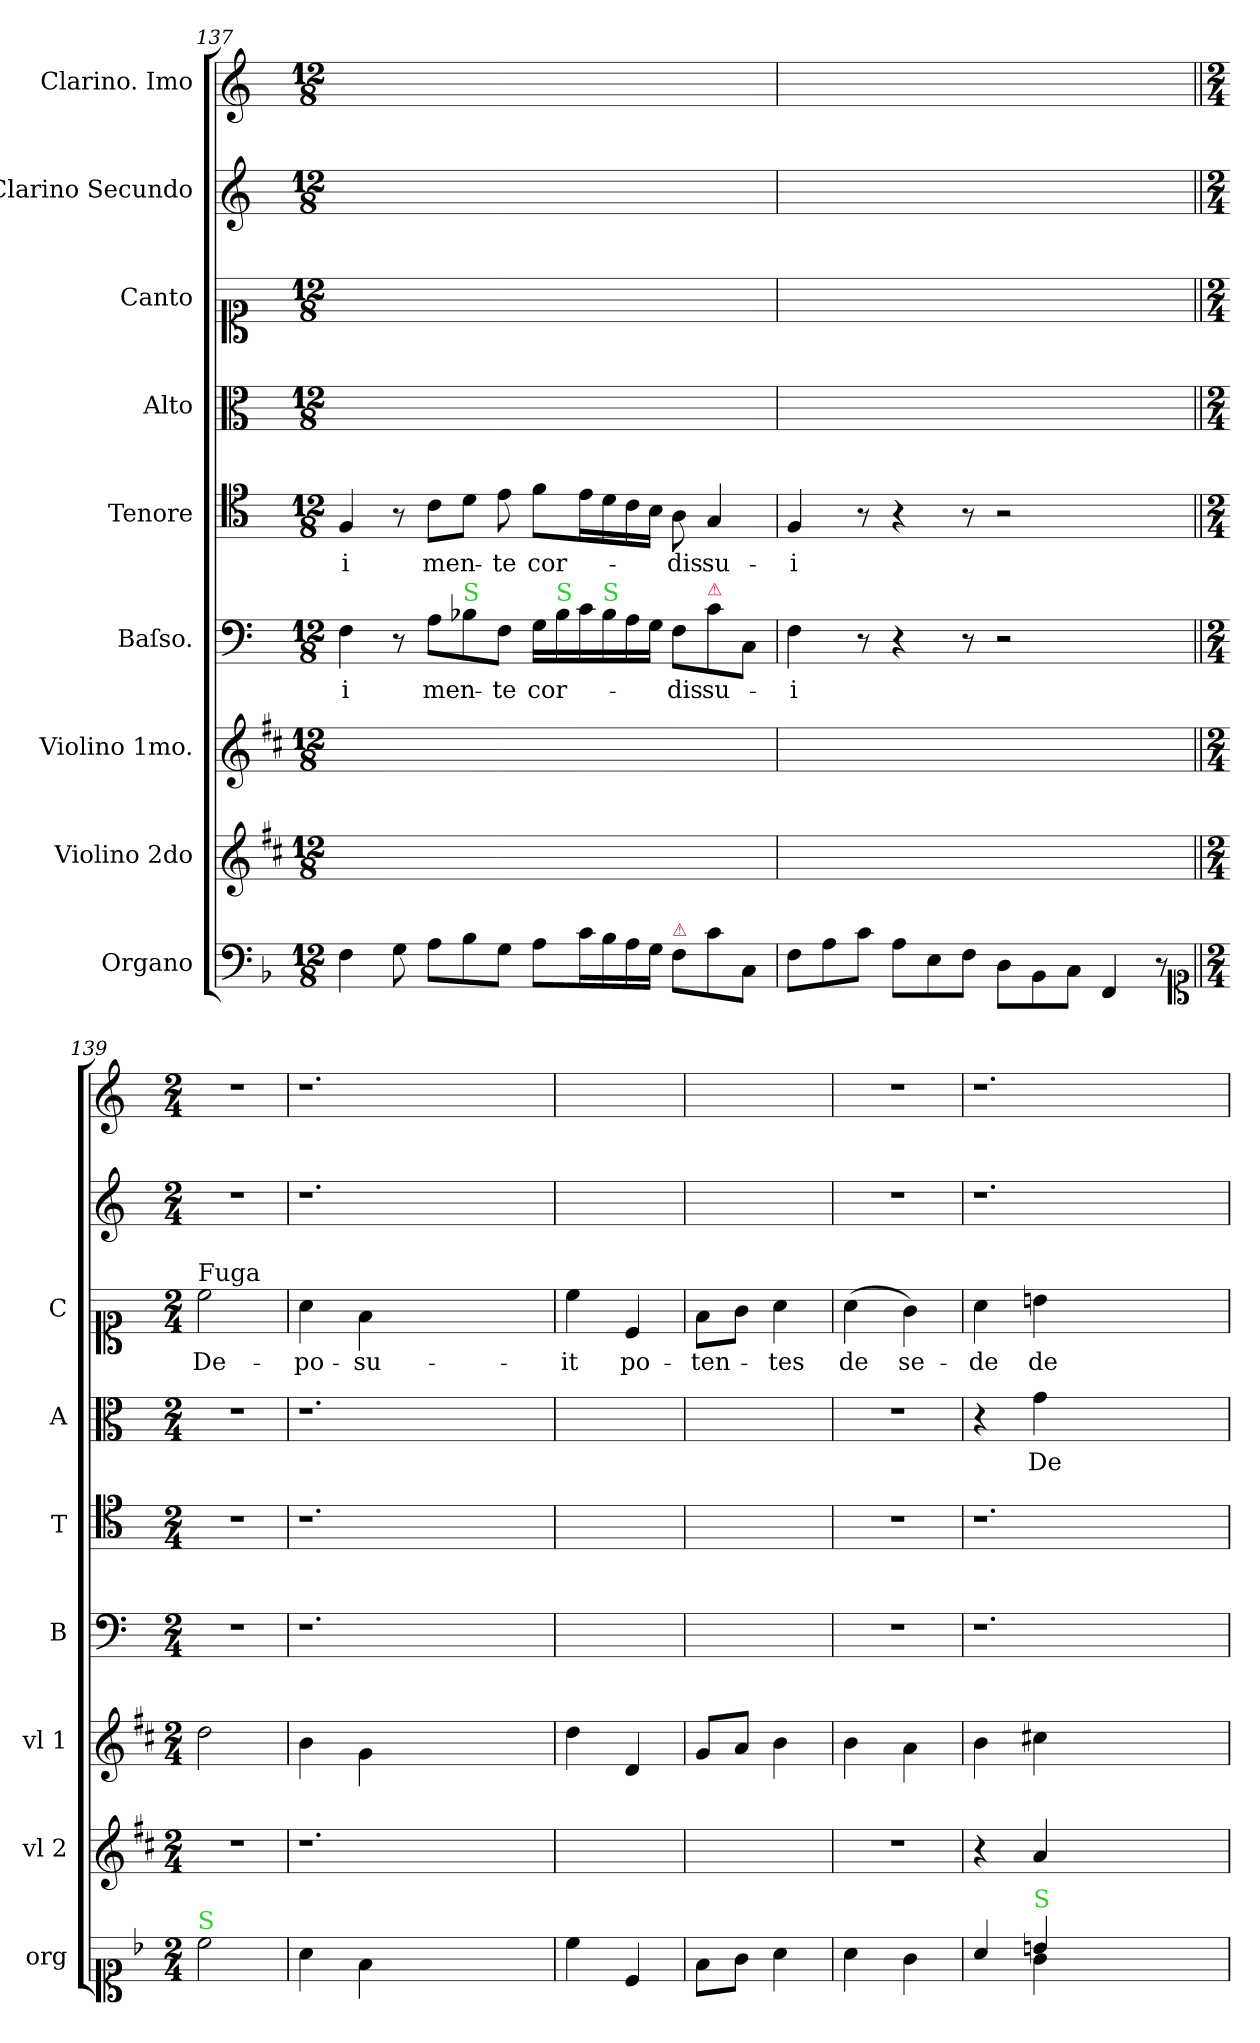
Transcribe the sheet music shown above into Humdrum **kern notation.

**kern	**kern	**kern	**kern	**text	**kern	**text	**kern	**text	**kern	**text	**kern	**kern
*part9	*part8	*part7	*part6	*part6	*part5	*part5	*part4	*part4	*part3	*part3	*part2	*part1
*staff9	*staff8	*staff7	*staff6	*staff6	*staff5	*staff5	*staff4	*staff4	*staff3	*staff3	*staff2	*staff1
*I"Organo	*I"Violino 2do	*I"Violino 1mo.	*I"Baſso.	*	*I"Tenore	*	*I"Alto	*	*I"Canto	*	*I"Clarino Secundo	*I"Clarino. Imo
*I'org	*I'vl 2	*I'vl 1	*I'B	*	*I'T	*	*I'A	*	*I'C	*	*	*
*clefF4	*clefG2	*clefG2	*clefF4	*	*clefC4	*	*clefC3	*	*clefC1	*	*clefG2	*clefG2
*	*ITrd1c2	*ITrd1c2	*	*	*	*	*	*	*	*	*	*
*k[b-]	*k[]	*k[]	*k[]	*	*k[]	*	*k[]	*	*k[]	*	*k[]	*k[]
*F:	*C:	*C:	*C:	*	*C:	*	*C:	*	*C:	*	*C:	*C:
*M12/8	*M12/8	*M12/8	*M12/8	*	*M12/8	*	*M12/8	*	*M12/8	*	*M12/8	*M12/8
=137	=137	=137	=137	=137	=137	=137	=137	=137	=137	=137	=137	=137
4F\	1.ryy	1.ryy	4F\	-i	4F/	-i	1.ryy	.	1.ryy	.	1.ryy	1.ryy
8G\	.	.	8r	.	8r	.	.	.	.	.	.	.
8A\L	.	.	8A\L	men-	8c\L	men-	.	.	.	.	.	.
!	!	!	!LO:TX:a:color=limegreen:t=S	!	!	!	!	!	!	!	!	!
8B-\	.	.	8B-X\	.	8d\J	.	.	.	.	.	.	.
8G\J	.	.	8F\J	-te	8e\	-te	.	.	.	.	.	.
8A\L	.	.	16G\LL	cor-	8f\L	cor-	.	.	.	.	.	.
!	!	!	!LO:TX:a:color=limegreen:t=S	!	!	!	!	!	!	!	!	!
.	.	.	16B-\	.	.	.	.	.	.	.	.	.
16c\L	.	.	16c\	.	16e\L	.	.	.	.	.	.	.
!	!	!	!LO:TX:a:color=limegreen:t=S	!	!	!	!	!	!	!	!	!
16B-\	.	.	16B-\	.	16d\	.	.	.	.	.	.	.
16A\	.	.	16A\	.	16c\	.	.	.	.	.	.	.
16G\JJ	.	.	16G\JJ	.	16B\JJ	.	.	.	.	.	.	.
!LO:TX:a:color=crimson:t=⚠	!	!	!	!	!	!	!	!	!	!	!	!
8F\L	.	.	8F\L	-dis	8A\	-dis	.	.	.	.	.	.
!	!	!	!LO:TX:a:color=crimson:t=⚠	!	!	!	!	!	!	!	!	!
8c\	.	.	8c\	su-	4G/	su-	.	.	.	.	.	.
8C/J	.	.	8C\J	.	.	.	.	.	.	.	.	.
=138	=138	=138	=138	=138	=138	=138	=138	=138	=138	=138	=138	=138
8F\L	1.ryy	1.ryy	4F\	-i	4F/	-i	1.ryy	.	1.ryy	.	1.ryy	1.ryy
8A\	.	.	.	.	.	.	.	.	.	.	.	.
8c\J	.	.	8r	.	8r	.	.	.	.	.	.	.
8A\L	.	.	4r	.	4r	.	.	.	.	.	.	.
8E\	.	.	.	.	.	.	.	.	.	.	.	.
8F\J	.	.	8r	.	8r	.	.	.	.	.	.	.
!	!	!	!LO:N:vis=2	!	!LO:N:vis=2	!	!	!	!	!	!	!
8D\L	.	.	2.r	.	2.r	.	.	.	.	.	.	.
8BB-\	.	.	.	.	.	.	.	.	.	.	.	.
8C\J	.	.	.	.	.	.	.	.	.	.	.	.
4FF/	.	.	.	.	.	.	.	.	.	.	.	.
8r	.	.	.	.	.	.	.	.	.	.	.	.
*clefC1	*	*	*	*	*	*	*	*	*	*	*	*
=139||	=139||	=139||	=139||	=139||	=139||	=139||	=139||	=139||	=139||	=139||	=139||	=139||
*M2/4	*M2/4	*M2/4	*M2/4	*	*M2/4	*	*M2/4	*	*M2/4	*	*M2/4	*M2/4
!	!	!	!	!	!	!	!	!	!LO:TX:a:t=Fuga	!	!	!
!LO:TX:a:color=limegreen:t=S	!	!	!	!	!	!	!	!	!	!	!	!
2cc\	2r	2cc\	2r	.	2r	.	2r	.	2cc\	De-	2r	2r
=140	=140	=140	=140	=140	=140	=140	=140	=140	=140	=140	=140	=140
4a\	1.r	4a\	1.r	.	1.r	.	1.r	.	4a\	-po-	1.r	1.r
4f\	.	4f\	.	.	.	.	.	.	4f\	-su-	.	.
1ryy	.	1ryy	.	.	.	.	.	.	1ryy	.	.	.
=141	=141	=141	=141	=141	=141	=141	=141	=141	=141	=141	=141	=141
4cc\	2ryy	4cc\	2ryy	.	2ryy	.	2ryy	.	4cc\	-it	2ryy	2ryy
4c/	.	4c/	.	.	.	.	.	.	4c/	po-	.	.
=142	=142	=142	=142	=142	=142	=142	=142	=142	=142	=142	=142	=142
8f\L	2ryy	8f/L	2ryy	.	2ryy	.	2ryy	.	8f\L	-ten-	2ryy	2ryy
8g\J	.	8g/J	.	.	.	.	.	.	8g\J	.	.	.
4a\	.	4a\	.	.	.	.	.	.	4a\	-tes	.	.
=143	=143	=143	=143	=143	=143	=143	=143	=143	=143	=143	=143	=143
4a\	2r	4a\	2r	.	2r	.	2r	.	(4a\	de	2r	2r
4g\	.	4g\	.	.	.	.	.	.	4g\)	se-	.	.
=144	=144	=144	=144	=144	=144	=144	=144	=144	=144	=144	=144	=144
*^	*	*	*	*	*	*	*	*	*	*	*	*
4a/	4ryy	4r	4a\	1.r	.	1.r	.	4r	.	4a\	-de	1.r	1.r
!LO:TX:a:color=limegreen:t=S	!	!	!	!	!	!	!	!	!	!	!	!	!
4bn	4g\	4g/	4bn\	.	.	.	.	4g\	De-	4bn\	de	.	.
1ryy	1ryy	1ryy	1ryy	.	.	.	.	1ryy	.	1ryy	.	.	.
*v	*v	*	*	*	*	*	*	*	*	*	*	*	*
=	=	=	=	=	=	=	=	=	=	=	=	=
*-	*-	*-	*-	*-	*-	*-	*-	*-	*-	*-	*-	*-
